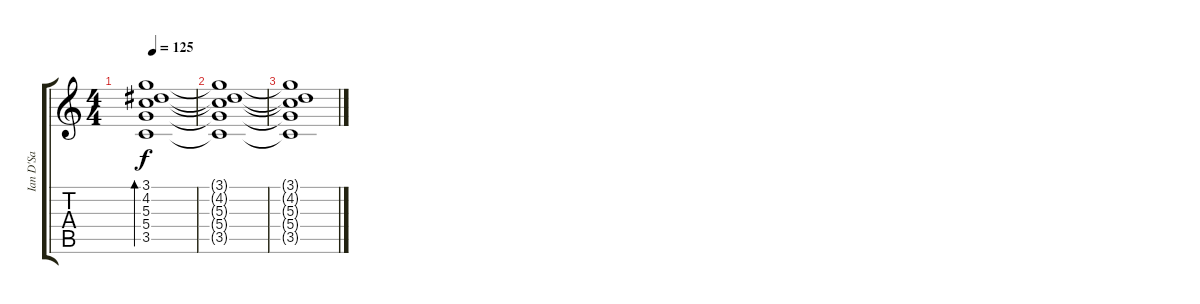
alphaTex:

\track ("Ian D'Sa" "Ian D'Sa") {instrument distortionguitar}
\staff {score tabs}
\tuning (E4 B3 G3 D3 A2 D2) {hide}
\ts (4 4)
\tempo 125
\clef g2
\ks c
(3.1 4.2 5.3 5.4 3.5).1{bd 120 dy f volume 0} |
(3.1{t} 4.2{t} 5.3{t} 5.4{t} 3.5{t}).1 |
(3.1{t} 4.2{t} 5.3{t} 5.4{t} 3.5{t}).1
